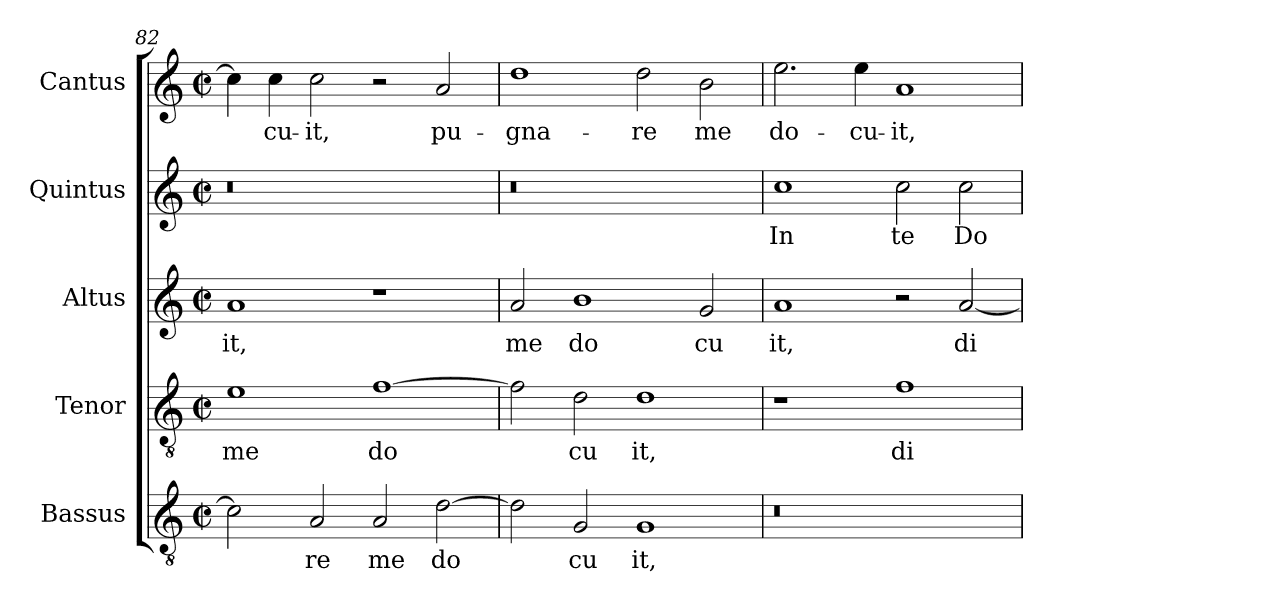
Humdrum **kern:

**kern	**text	**kern	**text	**kern	**text	**kern	**text	**kern	**text
*part5	*part5	*part4	*part4	*part3	*part3	*part2	*part2	*part1	*part1
*staff5	*staff5	*staff4	*staff4	*staff3	*staff3	*staff2	*staff2	*staff1	*staff1
*I"Bassus	*	*I"Tenor	*	*I"Altus	*	*I"Quintus	*	*I"Cantus	*
*clefGv2	*	*clefGv2	*	*clefG2	*	*clefG2	*	*clefG2	*
*	*	*	*	*k[]	*	*	*	*	*
*	*	*	*	*C:	*	*	*	*	*
*M2/2	*	*M2/2	*	*M2/2	*	*M2/2	*	*M2/2	*
*met(c|)	*	*met(c|)	*	*met(c|)	*	*met(c|)	*	*met(c|)	*
=82	=82	=82	=82	=82	=82	=82	=82	=82	=82
!	!	!	!LO:LY:b:cj	!	!LO:LY:b:cj	!	!	!	!
2c\]	.	1e	me	1a	it,	0r	.	4cc\]	.
!	!	!	!	!	!	!	!	!	!LO:LY:b:cj
.	.	.	.	.	.	.	.	4cc\	-cu-
!	!LO:LY:b:cj	!	!	!	!	!	!	!	!LO:LY:b:cj
2A/	re	.	.	.	.	.	.	2cc\	-it,
!	!LO:LY:b:cj	!	!LO:LY:b:cj	!	!	!	!	!	!
2A/	me	[>1f	do	1r	.	.	.	2r	.
!	!LO:LY:b:cj	!	!	!	!	!	!	!	!LO:LY:b:cj
[>2d\	do	.	.	.	.	.	.	2a/	pu-
=83	=83	=83	=83	=83	=83	=83	=83	=83	=83
!	!	!	!	!	!LO:LY:b:cj	!	!	!	!LO:LY:b:cj
2d\]	.	2f\]	.	2a/	me	0r	.	1dd	-gna-
!	!LO:LY:b:cj	!	!LO:LY:b:cj	!	!LO:LY:b:cj	!	!	!	!
2G/	cu	2d\	cu	1b	do	.	.	.	.
!	!LO:LY:b:cj	!	!LO:LY:b:cj	!	!	!	!	!	!LO:LY:b:cj
1G	it,	1d	it,	.	.	.	.	2dd\	-re
!	!	!	!	!	!LO:LY:b:cj	!	!	!	!LO:LY:b:cj
.	.	.	.	2g/	cu	.	.	2b\	me
=84	=84	=84	=84	=84	=84	=84	=84	=84	=84
!	!	!	!	!	!LO:LY:b:cj	!	!LO:LY:b:cj	!	!LO:LY:b:cj
0r	.	1r	.	1a	it,	1cc	In	2.ee\	do-
!	!	!	!	!	!	!	!	!	!LO:LY:b:cj
.	.	.	.	.	.	.	.	4ee\	-cu-
!	!	!	!LO:LY:b:cj	!	!	!	!LO:LY:b:cj	!	!LO:LY:b:cj
.	.	1f	di	2r	.	2cc\	te	1a	-it,
!	!	!	!	!	!LO:LY:b:cj	!	!LO:LY:b	!	!
.	.	.	.	[>2a/	di	2cc\	Do	.	.
=	=	=	=	=	=	=	=	=	=
*-	*-	*-	*-	*-	*-	*-	*-	*-	*-
